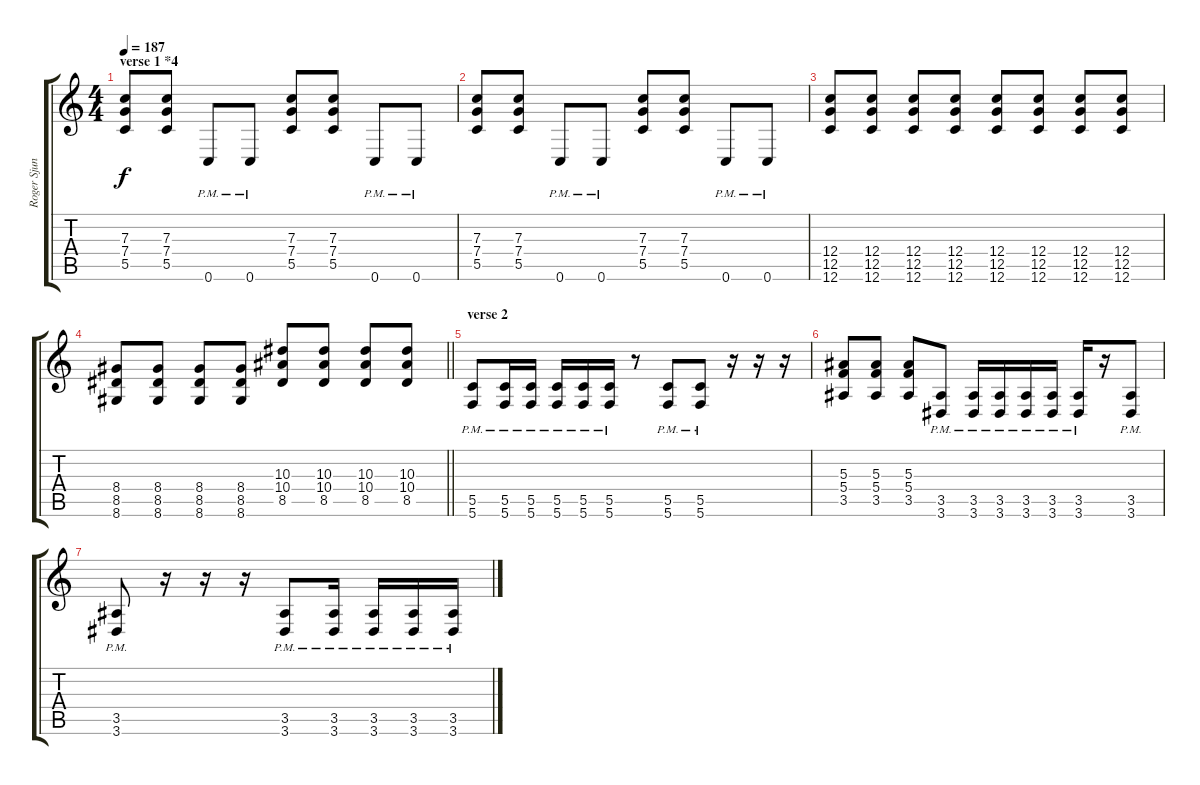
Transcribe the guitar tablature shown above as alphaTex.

\track ("Roger Sjunesson" "Roger Sjun") {instrument overdrivenguitar}
\staff {score tabs}
\tuning (D4 A3 F3 C3 G2 C2) {hide}
\ts (4 4)
\section ("" "verse 1 *4")
\tempo 187
\clef g2
\ks c
(7.3 7.4 5.5).8{dy f} (7.3 7.4 5.5).8 0.6{pm}.8 0.6{pm}.8 (7.3 7.4 5.5).8 (7.3 7.4 5.5).8 0.6{pm}.8 0.6{pm}.8 |
(7.3 7.4 5.5).8 (7.3 7.4 5.5).8 0.6{pm}.8 0.6{pm}.8 (7.3 7.4 5.5).8 (7.3 7.4 5.5).8 0.6{pm}.8 0.6{pm}.8 |
(12.4 12.5 12.6).8 (12.4 12.5 12.6).8 (12.4 12.5 12.6).8 (12.4 12.5 12.6).8 (12.4 12.5 12.6).8 (12.4 12.5 12.6).8 (12.4 12.5 12.6).8 (12.4 12.5 12.6).8 |
\barLineRight lightlight
(8.4 8.5 8.6).8 (8.4 8.5 8.6).8 (8.4 8.5 8.6).8 (8.4 8.5 8.6).8 (10.3 10.4 8.5).8 (10.3 10.4 8.5).8 (10.3 10.4 8.5).8 (10.3 10.4 8.5).8 |
\section ("" "verse 2")
(5.5{pm} 5.6{pm}).8 (5.5{pm} 5.6{pm}).16 (5.5{pm} 5.6{pm}).16 (5.5{pm} 5.6{pm}).16 (5.5{pm} 5.6{pm}).16 (5.5{pm} 5.6{pm}).16 r.8 (5.5{pm} 5.6{pm}).8 (5.5{pm} 5.6{pm}).8 r.16 r.16 r.16 |
(5.3 5.4 3.5).8 (5.3 5.4 3.5).8 (5.3 5.4 3.5).8 (3.5{pm} 3.6{pm}).8 (3.5{pm} 3.6{pm}).16 (3.5{pm} 3.6{pm}).16 (3.5{pm} 3.6{pm}).16 (3.5{pm} 3.6{pm}).16 (3.5{pm} 3.6{pm}).16 r.16 (3.5{pm} 3.6{pm}).8 |
(3.5{pm} 3.6{pm}).8 r.16 r.16 r.16 (3.5{pm} 3.6{pm}).8 (3.5{pm} 3.6{pm}).16 (3.5{pm} 3.6{pm}).16 (3.5{pm} 3.6{pm}).16 (3.5{pm} 3.6{pm}).16
